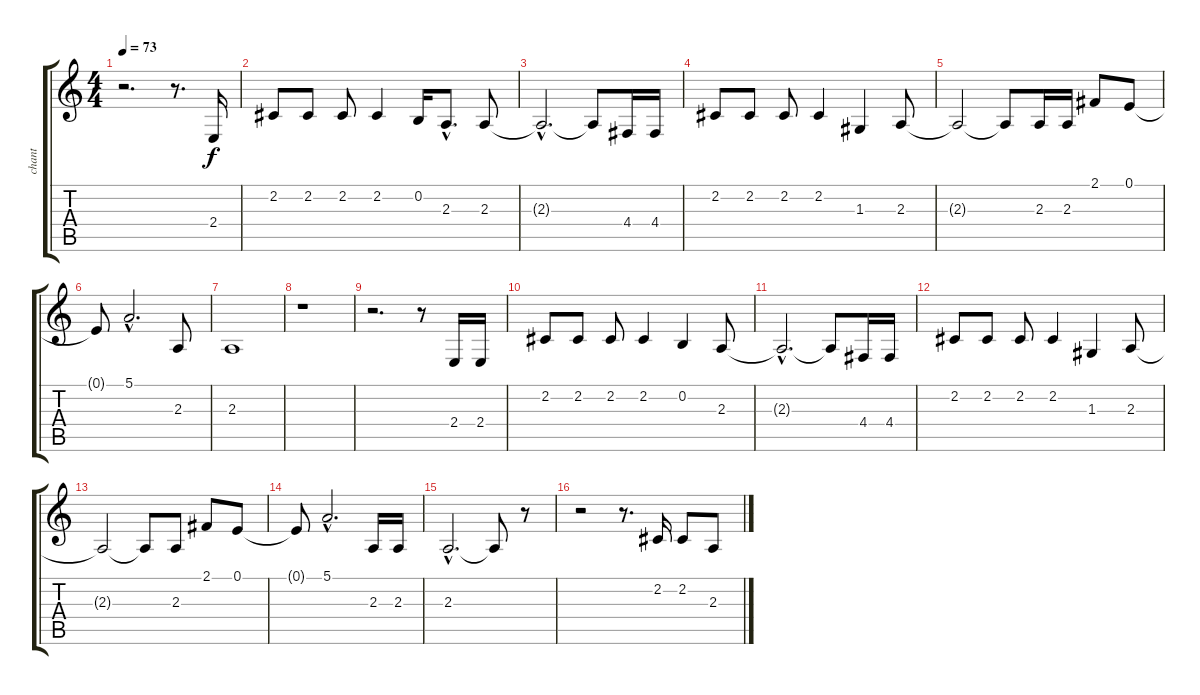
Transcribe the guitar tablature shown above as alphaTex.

\track ("chant" "chant") {instrument oboe}
\staff {score tabs}
\tuning (E4 B3 G3 D3 A2 E2) {hide}
\ts (4 4)
\tempo 73
\clef g2
\ks c
r.2{d dy f instrument oboe} r.8{d} 2.4.16 |
2.2.8 2.2.8 2.2.8 2.2.4 0.2.16 2.3{hac}.8{d} 2.3.8 |
2.3{hac t}.2{d} 2.3{t}.8 4.4.16 4.4.16 |
2.2.8 2.2.8 2.2.8 2.2.4 1.3.4 2.3.8 |
2.3{t}.2 2.3{t}.8 2.3.16 2.3.16 2.1.8 0.1.8 |
0.1{t}.8 5.1{hac}.2{d} 2.3.8 |
2.3.1 |
r.1 |
r.2{d} r.8 2.4.16{volume 16} 2.4.16 |
2.2.8 2.2.8 2.2.8 2.2.4 0.2.4 2.3.8 |
2.3{hac t}.2{d} 2.3{t}.8 4.4.16 4.4.16 |
2.2.8 2.2.8 2.2.8 2.2.4 1.3.4 2.3.8 |
2.3{t}.2 2.3{t}.8 2.3.8 2.1.8 0.1.8 |
0.1{t}.8 5.1{hac}.2{d} 2.3.16 2.3.16 |
2.3{hac}.2{d} 2.3{t}.8 r.8 |
r.2 r.8{d} 2.2.16 2.2.8 2.3.8
